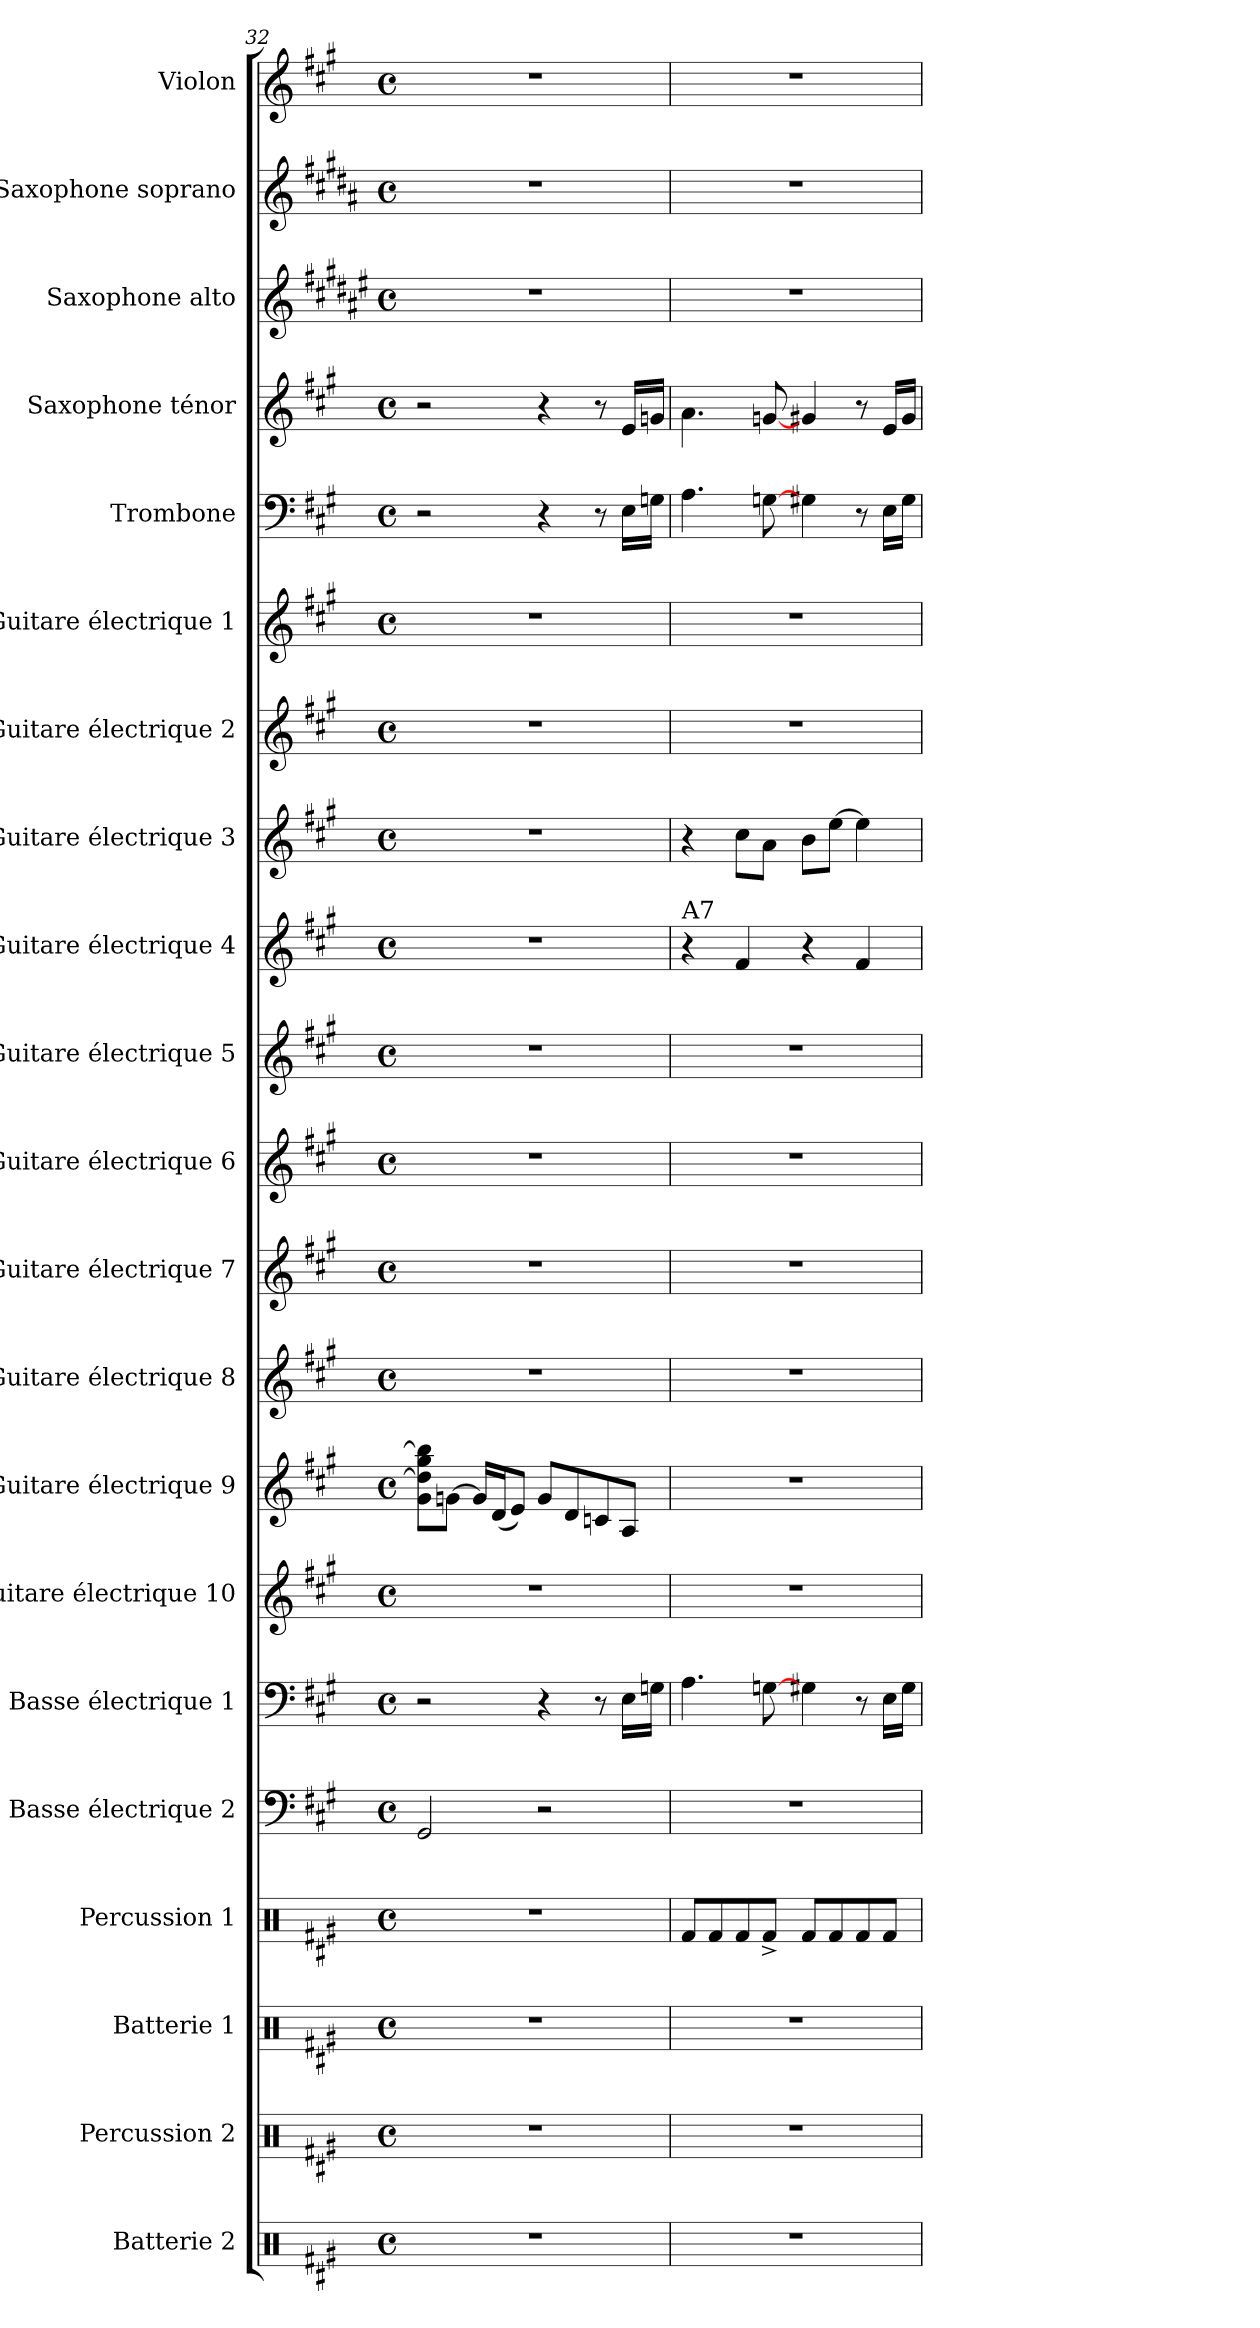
**kern	**kern	**kern	**kern	**kern	**kern	**kern	**kern	**kern	**kern	**kern	**kern	**kern	**kern	**kern	**kern	**kern	**kern	**kern	**kern	**kern
*part21	*part20	*part19	*part18	*part17	*part16	*part15	*part14	*part13	*part12	*part11	*part10	*part9	*part8	*part7	*part6	*part5	*part4	*part3	*part2	*part1
*staff21	*staff20	*staff19	*staff18	*staff17	*staff16	*staff15	*staff14	*staff13	*staff12	*staff11	*staff10	*staff9	*staff8	*staff7	*staff6	*staff5	*staff4	*staff3	*staff2	*staff1
*I"Batterie 2	*I"Percussion 2	*I"Batterie 1	*I"Percussion 1	*I"Basse électrique 2	*I"Basse électrique 1	*I"Guitare électrique 10	*I"Guitare électrique 9	*I"Guitare électrique 8	*I"Guitare électrique 7	*I"Guitare électrique 6	*I"Guitare électrique 5	*I"Guitare électrique 4	*I"Guitare électrique 3	*I"Guitare électrique 2	*I"Guitare électrique 1	*I"Trombone	*I"Saxophone ténor	*I"Saxophone alto	*I"Saxophone soprano	*I"Violon
*I'Batt. 2	*I'Perc. 2	*I'Batt. 1	*I'Perc. 1	*I'B.ƒ. 2	*I'B.ƒ. 1	*I'Gtr.ƒ. 10	*I'Gtr.ƒ. 9	*I'Gtr.ƒ. 8	*I'Gtr.ƒ. 7	*I'Gtr.ƒ. 6	*I'Gtr.ƒ. 5	*I'Gtr.ƒ. 4	*I'Gtr.ƒ. 3	*I'Gtr.ƒ. 2	*I'Gtr.ƒ. 1	*I'Tbn.	*I'Sx. T.	*I'Sx. A.	*I'Sx. S.	*I'Vln.
*clefX	*clefX	*clefX	*clefX	*clefF4	*clefF4	*clefG2	*clefG2	*clefG2	*clefG2	*clefG2	*clefG2	*clefG2	*clefG2	*clefG2	*clefG2	*clefF4	*clefG2	*clefG2	*clefG2	*clefG2
*	*	*	*	*ITrd7c12	*ITrd7c12	*ITrd7c12	*ITrd7c12	*ITrd7c12	*ITrd7c12	*ITrd7c12	*ITrd7c12	*ITrd7c12	*ITrd7c12	*ITrd7c12	*ITrd7c12	*	*ITrd8c14	*ITrd5c9	*ITrd1c2	*
*k[f#c#g#]	*k[f#c#g#]	*k[f#c#g#]	*k[f#c#g#]	*k[f#c#g#]	*k[f#c#g#]	*k[f#c#g#]	*k[f#c#g#]	*k[f#c#g#]	*k[f#c#g#]	*k[f#c#g#]	*k[f#c#g#]	*k[f#c#g#]	*k[f#c#g#]	*k[f#c#g#]	*k[f#c#g#]	*k[f#c#g#]	*k[f#c#g#]	*k[f#c#g#]	*k[f#c#g#]	*k[f#c#g#]
*A:	*A:	*A:	*A:	*A:	*A:	*A:	*A:	*A:	*A:	*A:	*A:	*A:	*A:	*A:	*A:	*A:	*A:	*A:	*A:	*A:
*M4/4	*M4/4	*M4/4	*M4/4	*M4/4	*M4/4	*M4/4	*M4/4	*M4/4	*M4/4	*M4/4	*M4/4	*M4/4	*M4/4	*M4/4	*M4/4	*M4/4	*M4/4	*M4/4	*M4/4	*M4/4
*met(c)	*met(c)	*met(c)	*met(c)	*met(c)	*met(c)	*met(c)	*met(c)	*met(c)	*met(c)	*met(c)	*met(c)	*met(c)	*met(c)	*met(c)	*met(c)	*met(c)	*met(c)	*met(c)	*met(c)	*met(c)
=32	=32	=32	=32	=32	=32	=32	=32	=32	=32	=32	=32	=32	=32	=32	=32	=32	=32	=32	=32	=32
1r	1r	1r	1r	2GGG#/	2r	1r	8G#\ 8d\] 8g#\ 8b\]L	1r	1r	1r	1r	1r	1r	1r	1r	2r	2r	1r	1r	1r
.	.	.	.	.	.	.	[8Gn\J	.	.	.	.	.	.	.	.	.	.	.	.	.
.	.	.	.	.	.	.	16G/LL]	.	.	.	.	.	.	.	.	.	.	.	.	.
.	.	.	.	.	.	.	(<16D/J	.	.	.	.	.	.	.	.	.	.	.	.	.
.	.	.	.	.	.	.	8E/J)	.	.	.	.	.	.	.	.	.	.	.	.	.
.	.	.	.	2r	4r	.	8G/L	.	.	.	.	.	.	.	.	4r	4r	.	.	.
.	.	.	.	.	.	.	8D/	.	.	.	.	.	.	.	.	.	.	.	.	.
.	.	.	.	.	8r	.	8Cn/	.	.	.	.	.	.	.	.	8r	8r	.	.	.
.	.	.	.	.	16EE\LL	.	8AA/J	.	.	.	.	.	.	.	.	16E\LL	16E/LL	.	.	.
.	.	.	.	.	16GGn\JJ	.	.	.	.	.	.	.	.	.	.	16Gn\JJ	16Gn/JJ	.	.	.
!!LO:PB:g=z
=33	=33	=33	=33	=33	=33	=33	=33	=33	=33	=33	=33	=33	=33	=33	=33	=33	=33	=33	=33	=33
!	!	!	!	!	!	!	!	!	!	!	!	!LO:TX:a:t=A7	!	!	!	!	!	!	!	!
1r	1r	1r	8Rf/L	1r	4.AA\	1r	1r	1r	1r	1r	1r	4r	4r	1r	1r	4.A\	4.A\	1r	1r	1r
.	.	.	8Rf/	.	.	.	.	.	.	.	.	.	.	.	.	.	.	.	.	.
.	.	.	8Rf/	.	.	.	.	.	.	.	.	4F#/	8c#\L	.	.	.	.	.	.	.
.	.	.	8Rf^</J	.	[8GGn\	.	.	.	.	.	.	.	8A\J	.	.	[8Gn\	[8Gn/	.	.	.
.	.	.	8Rf/L	.	4GG#\	.	.	.	.	.	.	4r	8B\L	.	.	4G#\	4G#/	.	.	.
.	.	.	8Rf/	.	.	.	.	.	.	.	.	.	[8e\J	.	.	.	.	.	.	.
.	.	.	8Rf/	.	8r	.	.	.	.	.	.	4F#/	4e\]	.	.	8r	8r	.	.	.
.	.	.	8Rf/J	.	16EE\LL	.	.	.	.	.	.	.	.	.	.	16E\LL	16E/LL	.	.	.
.	.	.	.	.	16GG#\JJ	.	.	.	.	.	.	.	.	.	.	16G#\JJ	16G#/JJ	.	.	.
=	=	=	=	=	=	=	=	=	=	=	=	=	=	=	=	=	=	=	=	=
*-	*-	*-	*-	*-	*-	*-	*-	*-	*-	*-	*-	*-	*-	*-	*-	*-	*-	*-	*-	*-
